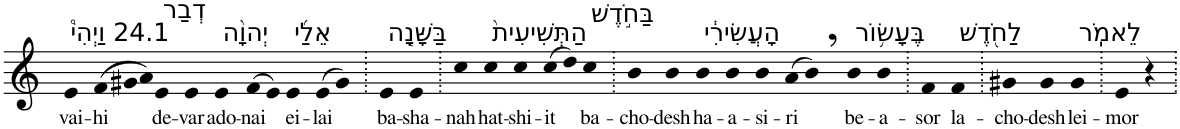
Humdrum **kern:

**kern	**text
*part1	*part1
*staff1	*staff1
*I"Piano	*
*I'Pno	*
*clefG2	*
*k[]	*
=1	=1
!LO:TX:a:t=24.1 וַיְהִי֩	!
!	!LO:LY:b
4e	vai-
*Xtuplet	*
!	!LO:LY:b
(>12f	-hi
12g#X	.
12a)	.
!LO:TX:a:t=דְבַר	!
!	!LO:LY:b
4e	de-
!	!LO:LY:b
4e	-var
!LO:TX:a:t=יְהוָ֨ה	!
!	!LO:LY:b
4e	ado-
!	!LO:LY:b
(>8f	-nai
8e)	.
!LO:TX:a:t=אֵלַ֜י	!
!	!LO:LY:b
4e	ei-
!	!LO:LY:b
(>8e	-lai
8g#)	.
=2.	=2.
!LO:TX:a:t=בַּשָּׁנָ֤ה	!
!	!LO:LY:b
4e	ba-
!	!LO:LY:b
4e	-sha-
=3.	=3.
!	!LO:LY:b
4cc	-nah
!LO:TX:a:t=הַתְּשִׁיעִית֙	!
!	!LO:LY:b
4cc	hat-
!	!LO:LY:b
4cc	-shi-
!	!LO:LY:b
(>8cc	-it
8dd)	.
!LO:TX:a:t=בַּחֹ֣דֶשׁ	!
!	!LO:LY:b
4cc	ba-
=4.	=4.
!	!LO:LY:b
4b	-cho-
!	!LO:LY:b
4b	-desh
!LO:TX:a:t=הָעֲשִׂירִ֔י	!
!	!LO:LY:b
4b	ha-
!	!LO:LY:b
4b	-a-
!	!LO:LY:b
4b	-si-
!	!LO:LY:b
(>8a	-ri
8b,)	.
!LO:TX:a:t=בֶּעָשׂ֥וֹר	!
!	!LO:LY:b
4b	be-
!	!LO:LY:b
4b	-a-
=5.	=5.
!	!LO:LY:b
4f	-sor
!LO:TX:a:t=לַחֹ֖דֶשׁ	!
!	!LO:LY:b
4f	la-
=6.	=6.
!	!LO:LY:b
4g#X	-cho-
!	!LO:LY:b
4g#	-desh
!LO:TX:a:t=לֵאמֹֽר	!
!	!LO:LY:b
4g#	lei-
=7.	=7.
!	!LO:LY:b
4e	-mor
4r	.
=.	=.
*-	*-
